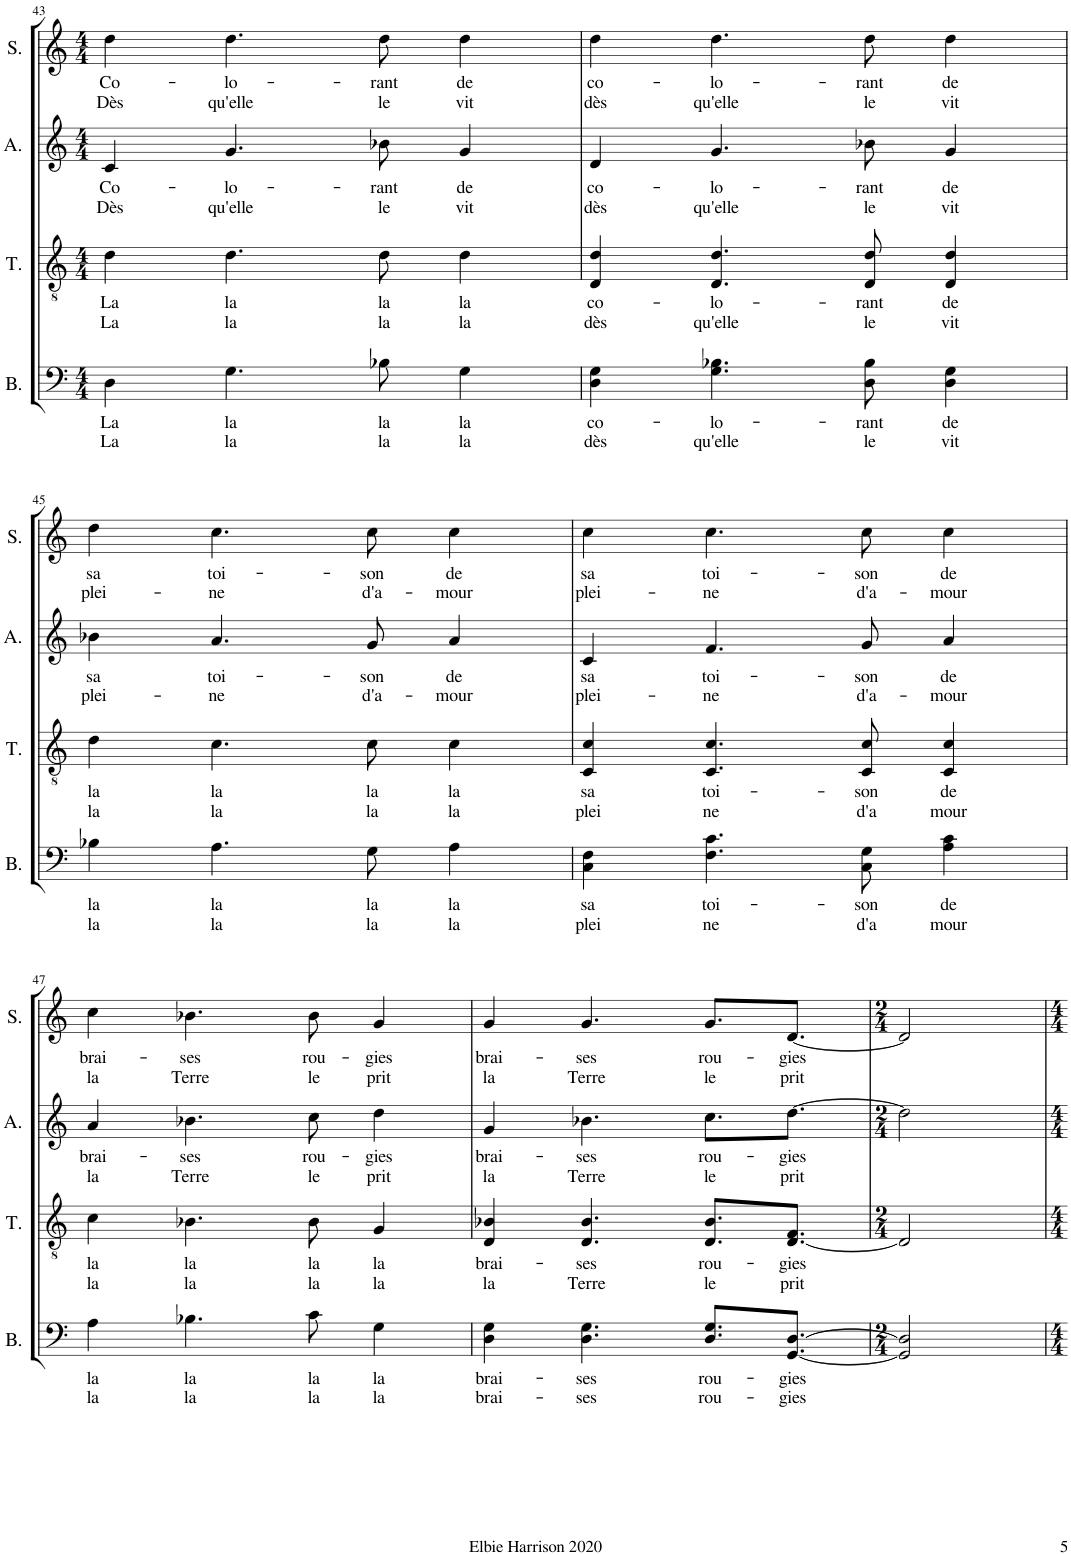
**kern	**text	**text	**kern	**text	**text	**kern	**text	**text	**kern	**text	**text
*part4	*part4	*part4	*part3	*part3	*part3	*part2	*part2	*part2	*part1	*part1	*part1
*staff4	*staff4	*staff4	*staff3	*staff3	*staff3	*staff2	*staff2	*staff2	*staff1	*staff1	*staff1
*I"Bass	*	*	*I"Tenor	*	*	*I"Alto	*	*	*I"Soprano	*	*
*I'B.	*	*	*I'T.	*	*	*I'A.	*	*	*I'S.	*	*
!!LO:PB:g=z
*clefF4	*	*	*clefGv2	*	*	*clefG2	*	*	*clefG2	*	*
*k[]	*	*	*k[]	*	*	*k[]	*	*	*k[]	*	*
*M4/4	*	*	*M4/4	*	*	*M4/4	*	*	*M4/4	*	*
=43	=43	=43	=43	=43	=43	=43	=43	=43	=43	=43	=43
!	!LO:LY:b	!LO:LY:b	!	!LO:LY:b	!LO:LY:b	!	!LO:LY:b	!LO:LY:b	!	!LO:LY:b	!LO:LY:b
4D\	La	La	4d\	La	La	4c/	Co-	Dès	4dd\	Co-	Dès
!	!LO:LY:b	!LO:LY:b	!	!LO:LY:b	!LO:LY:b	!	!LO:LY:b	!LO:LY:b	!	!LO:LY:b	!LO:LY:b
4.G\	la	la	4.d\	la	la	4.g/	-lo-	qu'elle	4.dd\	-lo-	qu'elle
!	!LO:LY:b	!LO:LY:b	!	!LO:LY:b	!LO:LY:b	!	!LO:LY:b	!LO:LY:b	!	!LO:LY:b	!LO:LY:b
8B-X\	la	la	8d\	la	la	8b-X\	-rant	le	8dd\	-rant	le
!	!LO:LY:b	!LO:LY:b	!	!LO:LY:b	!LO:LY:b	!	!LO:LY:b	!LO:LY:b	!	!LO:LY:b	!LO:LY:b
4G\	la	la	4d\	la	la	4g/	de	vit	4dd\	de	vit
=44	=44	=44	=44	=44	=44	=44	=44	=44	=44	=44	=44
!	!LO:LY:b	!LO:LY:b	!	!LO:LY:b	!LO:LY:b	!	!LO:LY:b	!LO:LY:b	!	!LO:LY:b	!LO:LY:b
4D\ 4G\	co-	dès	4D/ 4d/	co-	dès	4d/	co-	dès	4dd\	co-	dès
!	!LO:LY:b	!LO:LY:b	!	!LO:LY:b	!LO:LY:b	!	!LO:LY:b	!LO:LY:b	!	!LO:LY:b	!LO:LY:b
4.G\ 4.B-X\	lo-	qu'elle	4.D/ 4.d/	-lo-	qu'elle	4.g/	-lo-	qu'elle	4.dd\	-lo-	qu'elle
!	!LO:LY:b	!LO:LY:b	!	!LO:LY:b	!LO:LY:b	!	!LO:LY:b	!LO:LY:b	!	!LO:LY:b	!LO:LY:b
8D\ 8B-\	-rant	le	8D/ 8d/	-rant	le	8b-X\	-rant	le	8dd\	-rant	le
!	!LO:LY:b	!LO:LY:b	!	!LO:LY:b	!LO:LY:b	!	!LO:LY:b	!LO:LY:b	!	!LO:LY:b	!LO:LY:b
4D\ 4G\	de	vit	4D/ 4d/	de	vit	4g/	de	vit	4dd\	de	vit
!!LO:LB:g=z
=45	=45	=45	=45	=45	=45	=45	=45	=45	=45	=45	=45
!	!LO:LY:b	!LO:LY:b	!	!LO:LY:b	!LO:LY:b	!	!LO:LY:b	!LO:LY:b	!	!LO:LY:b	!LO:LY:b
4B-X\	la	la	4d\	la	la	4b-X\	sa	plei-	4dd\	sa	plei-
!	!LO:LY:b	!LO:LY:b	!	!LO:LY:b	!LO:LY:b	!	!LO:LY:b	!LO:LY:b	!	!LO:LY:b	!LO:LY:b
4.A\	la	la	4.c\	la	la	4.a/	toi-	-ne	4.cc\	toi-	-ne
!	!LO:LY:b	!LO:LY:b	!	!LO:LY:b	!LO:LY:b	!	!LO:LY:b	!LO:LY:b	!	!LO:LY:b	!LO:LY:b
8G\	la	la	8c\	la	la	8g/	-son	d'a-	8cc\	-son	d'a-
!	!LO:LY:b	!LO:LY:b	!	!LO:LY:b	!LO:LY:b	!	!LO:LY:b	!LO:LY:b	!	!LO:LY:b	!LO:LY:b
4A\	la	la	4c\	la	la	4a/	de	-mour	4cc\	de	-mour
=46	=46	=46	=46	=46	=46	=46	=46	=46	=46	=46	=46
!	!LO:LY:b	!LO:LY:b	!	!LO:LY:b	!LO:LY:b	!	!LO:LY:b	!LO:LY:b	!	!LO:LY:b	!LO:LY:b
4C\ 4F\	sa	plei	4C/ 4c/	sa	plei	4c/	sa	plei-	4cc\	sa	plei-
!	!LO:LY:b	!LO:LY:b	!	!LO:LY:b	!LO:LY:b	!	!LO:LY:b	!LO:LY:b	!	!LO:LY:b	!LO:LY:b
4.F\ 4.c\	toi-	ne	4.C/ 4.c/	toi-	ne	4.f/	toi-	-ne	4.cc\	toi-	-ne
!	!LO:LY:b	!LO:LY:b	!	!LO:LY:b	!LO:LY:b	!	!LO:LY:b	!LO:LY:b	!	!LO:LY:b	!LO:LY:b
8C\ 8G\	-son	d'a	8C/ 8c/	-son	d'a	8g/	-son	d'a-	8cc\	-son	d'a-
!	!LO:LY:b	!LO:LY:b	!	!LO:LY:b	!LO:LY:b	!	!LO:LY:b	!LO:LY:b	!	!LO:LY:b	!LO:LY:b
4A\ 4c\	de	mour	4C/ 4c/	de	mour	4a/	de	-mour	4cc\	de	-mour
!!LO:LB:g=z
=47	=47	=47	=47	=47	=47	=47	=47	=47	=47	=47	=47
!	!LO:LY:b	!LO:LY:b	!	!LO:LY:b	!LO:LY:b	!	!LO:LY:b	!LO:LY:b	!	!LO:LY:b	!LO:LY:b
4A\	la	la	4c\	la	la	4a/	brai-	la	4cc\	brai-	la
!	!LO:LY:b	!LO:LY:b	!	!LO:LY:b	!LO:LY:b	!	!LO:LY:b	!LO:LY:b	!	!LO:LY:b	!LO:LY:b
4.B-X\	la	la	4.B-X\	la	la	4.b-X\	-ses	Terre	4.b-X\	-ses	Terre
!	!LO:LY:b	!LO:LY:b	!	!LO:LY:b	!LO:LY:b	!	!LO:LY:b	!LO:LY:b	!	!LO:LY:b	!LO:LY:b
8c\	la	la	8B-\	la	la	8cc\	rou-	le	8b-\	rou-	le
!	!LO:LY:b	!LO:LY:b	!	!LO:LY:b	!LO:LY:b	!	!LO:LY:b	!LO:LY:b	!	!LO:LY:b	!LO:LY:b
4G\	la	la	4G/	la	la	4dd\	-gies	prit	4g/	-gies	prit
=48	=48	=48	=48	=48	=48	=48	=48	=48	=48	=48	=48
!	!LO:LY:b	!LO:LY:b	!	!LO:LY:b	!LO:LY:b	!	!LO:LY:b	!LO:LY:b	!	!LO:LY:b	!LO:LY:b
4D\ 4G\	brai-	brai-	4D/ 4B-X/	brai-	la	4g/	brai-	la	4g/	brai-	la
!	!LO:LY:b	!LO:LY:b	!	!LO:LY:b	!LO:LY:b	!	!LO:LY:b	!LO:LY:b	!	!LO:LY:b	!LO:LY:b
4.D\ 4.G\	-ses	-ses	4.D/ 4.B-/	-ses	Terre	4.b-X\	-ses	Terre	4.g/	-ses	Terre
!	!LO:LY:b	!LO:LY:b	!	!LO:LY:b	!LO:LY:b	!	!LO:LY:b	!LO:LY:b	!	!LO:LY:b	!LO:LY:b
8.D/ 8.G/L	rou-	rou-	8.D/ 8.B-/L	rou-	le	8.cc\L	rou-	le	8.g/L	rou-	le
!	!LO:LY:b	!LO:LY:b	!	!LO:LY:b	!LO:LY:b	!	!LO:LY:b	!LO:LY:b	!	!LO:LY:b	!LO:LY:b
[8.GG/ [8.D/J	-gies	-gies	[8.D/ 8.F/J	-gies	prit	[8.dd\J	-gies	prit	[8.d/J	-gies	prit
=49	=49	=49	=49	=49	=49	=49	=49	=49	=49	=49	=49
*M2/4	*	*	*M2/4	*	*	*M2/4	*	*	*M2/4	*	*
2GG/] 2D/]	.	.	2D/]	.	.	2dd\]	.	.	2d/]	.	.
=	=	=	=	=	=	=	=	=	=	=	=
*-	*-	*-	*-	*-	*-	*-	*-	*-	*-	*-	*-
